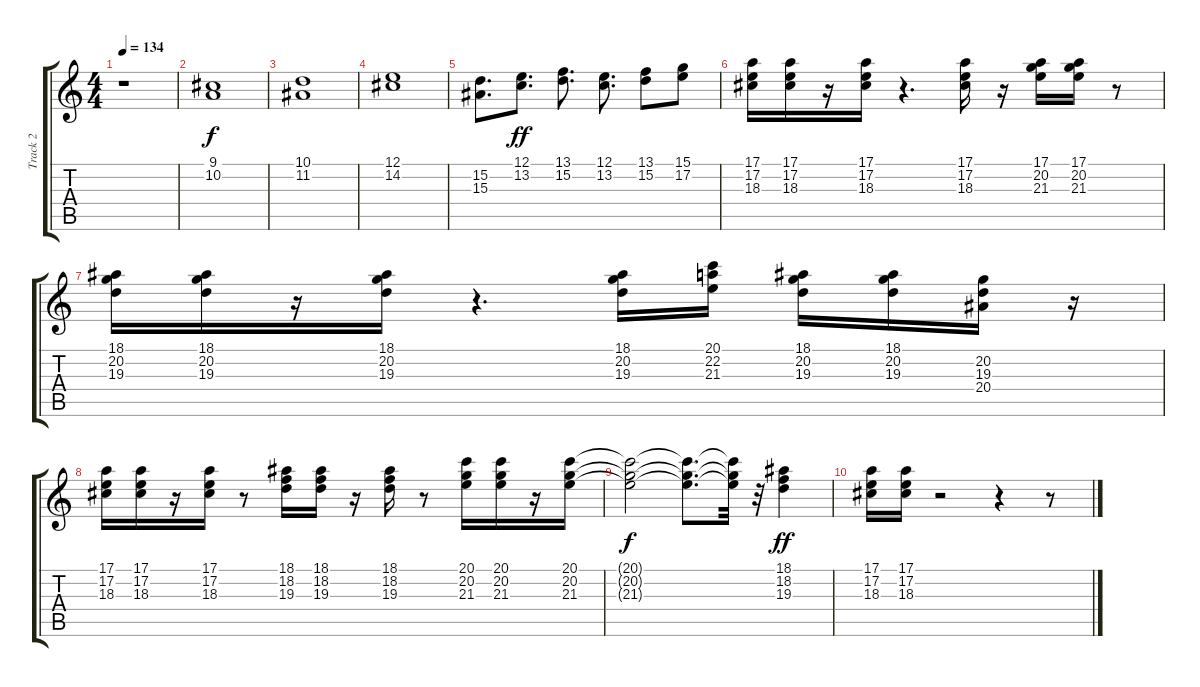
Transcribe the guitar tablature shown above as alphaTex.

\track ("Track 2" "Track 2") {instrument brasssection}
\staff {score tabs}
\tuning (E4 B3 G3 D3 A2 E2) {hide}
\ts (4 4)
\tempo 134
\clef g2
\ks c
r.1{dy ff} |
(9.1 10.2).1{dy f} |
(10.1 11.2).1 |
(12.1 14.2).1 |
(15.2 15.3).8{d} (12.1 13.2).8{d dy ff} (13.1 15.2).8{d} (12.1 13.2).8{d} (13.1 15.2).8 (15.1 17.2).8 |
(17.1 17.2 18.3).16 (17.1 17.2 18.3).16 r.16 (17.1 17.2 18.3).16 r.4{d} (17.1 17.2 18.3).16 r.16 (17.1 20.2 21.3).16 (17.1 20.2 21.3).16 r.8 |
(18.1 20.2 19.3).16 (18.1 20.2 19.3).16 r.16 (18.1 20.2 19.3).16 r.4{d} (18.1 20.2 19.3).16 (20.1 22.2 21.3).16 (18.1 20.2 19.3).16 (18.1 20.2 19.3).16 (20.2 19.3 20.4).16 r.16 |
(17.1 17.2 18.3).16 (17.1 17.2 18.3).16 r.16 (17.1 17.2 18.3).16 r.8 (18.1 18.2 19.3).16 (18.1 18.2 19.3).16 r.16 (18.1 18.2 19.3).16 r.8 (20.1 20.2 21.3).16 (20.1 20.2 21.3).16 r.16 (20.1 20.2 21.3).16 |
(20.1{t} 20.2{t} 21.3{t}).2{dy f} (20.1{t} 20.2{t} 21.3{t}).8{d} (20.1{t} 20.2{t} 21.3{t}).32 r.32 (18.1 18.2 19.3).4{dy ff} |
(17.1 17.2 18.3).16 (17.1 17.2 18.3).16 r.2 r.4 r.8
